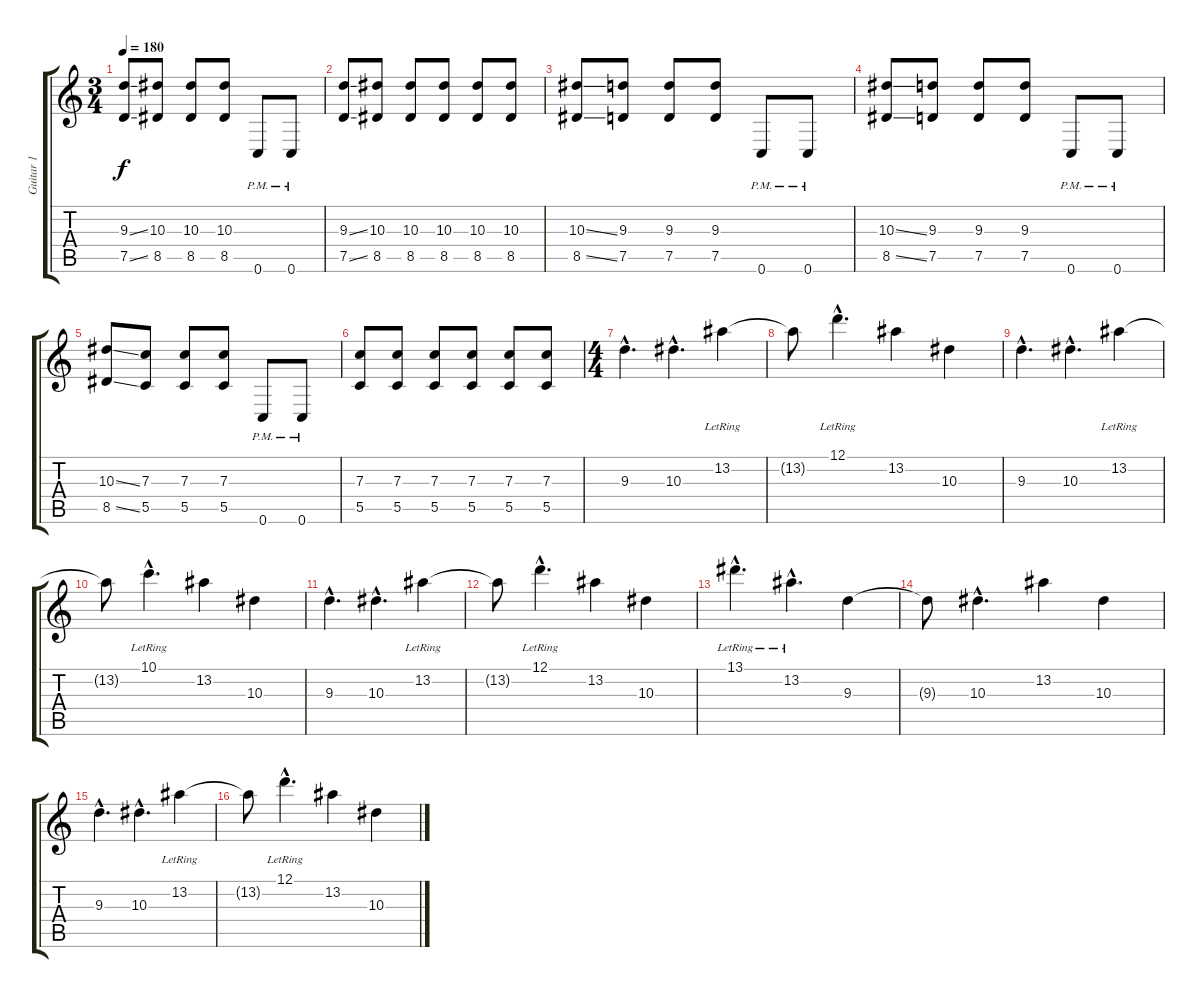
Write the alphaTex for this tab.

\track ("Guitar 1" "Guitar 1") {instrument distortionguitar}
\staff {score tabs}
\tuning (D4 A3 F3 C3 G2 C2) {hide}
\ts (3 4)
\tempo 180
\clef g2
\ks c
(9.3{ss} 7.5{ss}).8{dy f} (10.3 8.5).8 (10.3 8.5).8 (10.3 8.5).8 0.6{pm}.8 0.6{pm}.8 |
(9.3{ss} 7.5{ss}).8 (10.3 8.5).8 (10.3 8.5).8 (10.3 8.5).8 (10.3 8.5).8 (10.3 8.5).8 |
(10.3{ss} 8.5{ss}).8 (9.3 7.5).8 (9.3 7.5).8 (9.3 7.5).8 0.6{pm}.8 0.6{pm}.8 |
(10.3{ss} 8.5{ss}).8 (9.3 7.5).8 (9.3 7.5).8 (9.3 7.5).8 0.6{pm}.8 0.6{pm}.8 |
(10.3{ss} 8.5{ss}).8 (7.3 5.5).8 (7.3 5.5).8 (7.3 5.5).8 0.6{pm}.8 0.6{pm}.8 |
(7.3 5.5).8 (7.3 5.5).8 (7.3 5.5).8 (7.3 5.5).8 (7.3 5.5).8 (7.3 5.5).8 |
\ts (4 4)
9.3{hac}.4{d} 10.3{hac}.4{d} 13.2{lr}.4 |
13.2{t}.8 12.1{hac lr}.4{d} 13.2.4 10.3.4 |
9.3{hac}.4{d} 10.3{hac}.4{d} 13.2{lr}.4 |
13.2{t}.8 10.1{hac lr}.4{d} 13.2.4 10.3.4 |
9.3{hac}.4{d} 10.3{hac}.4{d} 13.2{lr}.4 |
13.2{t}.8 12.1{hac lr}.4{d} 13.2.4 10.3.4 |
13.1{hac lr}.4{d} 13.2{hac lr}.4{d} 9.3.4 |
9.3{t}.8 10.3{hac}.4{d} 13.2.4 10.3.4 |
9.3{hac}.4{d} 10.3{hac}.4{d} 13.2{lr}.4 |
13.2{t}.8 12.1{hac lr}.4{d} 13.2.4 10.3.4
